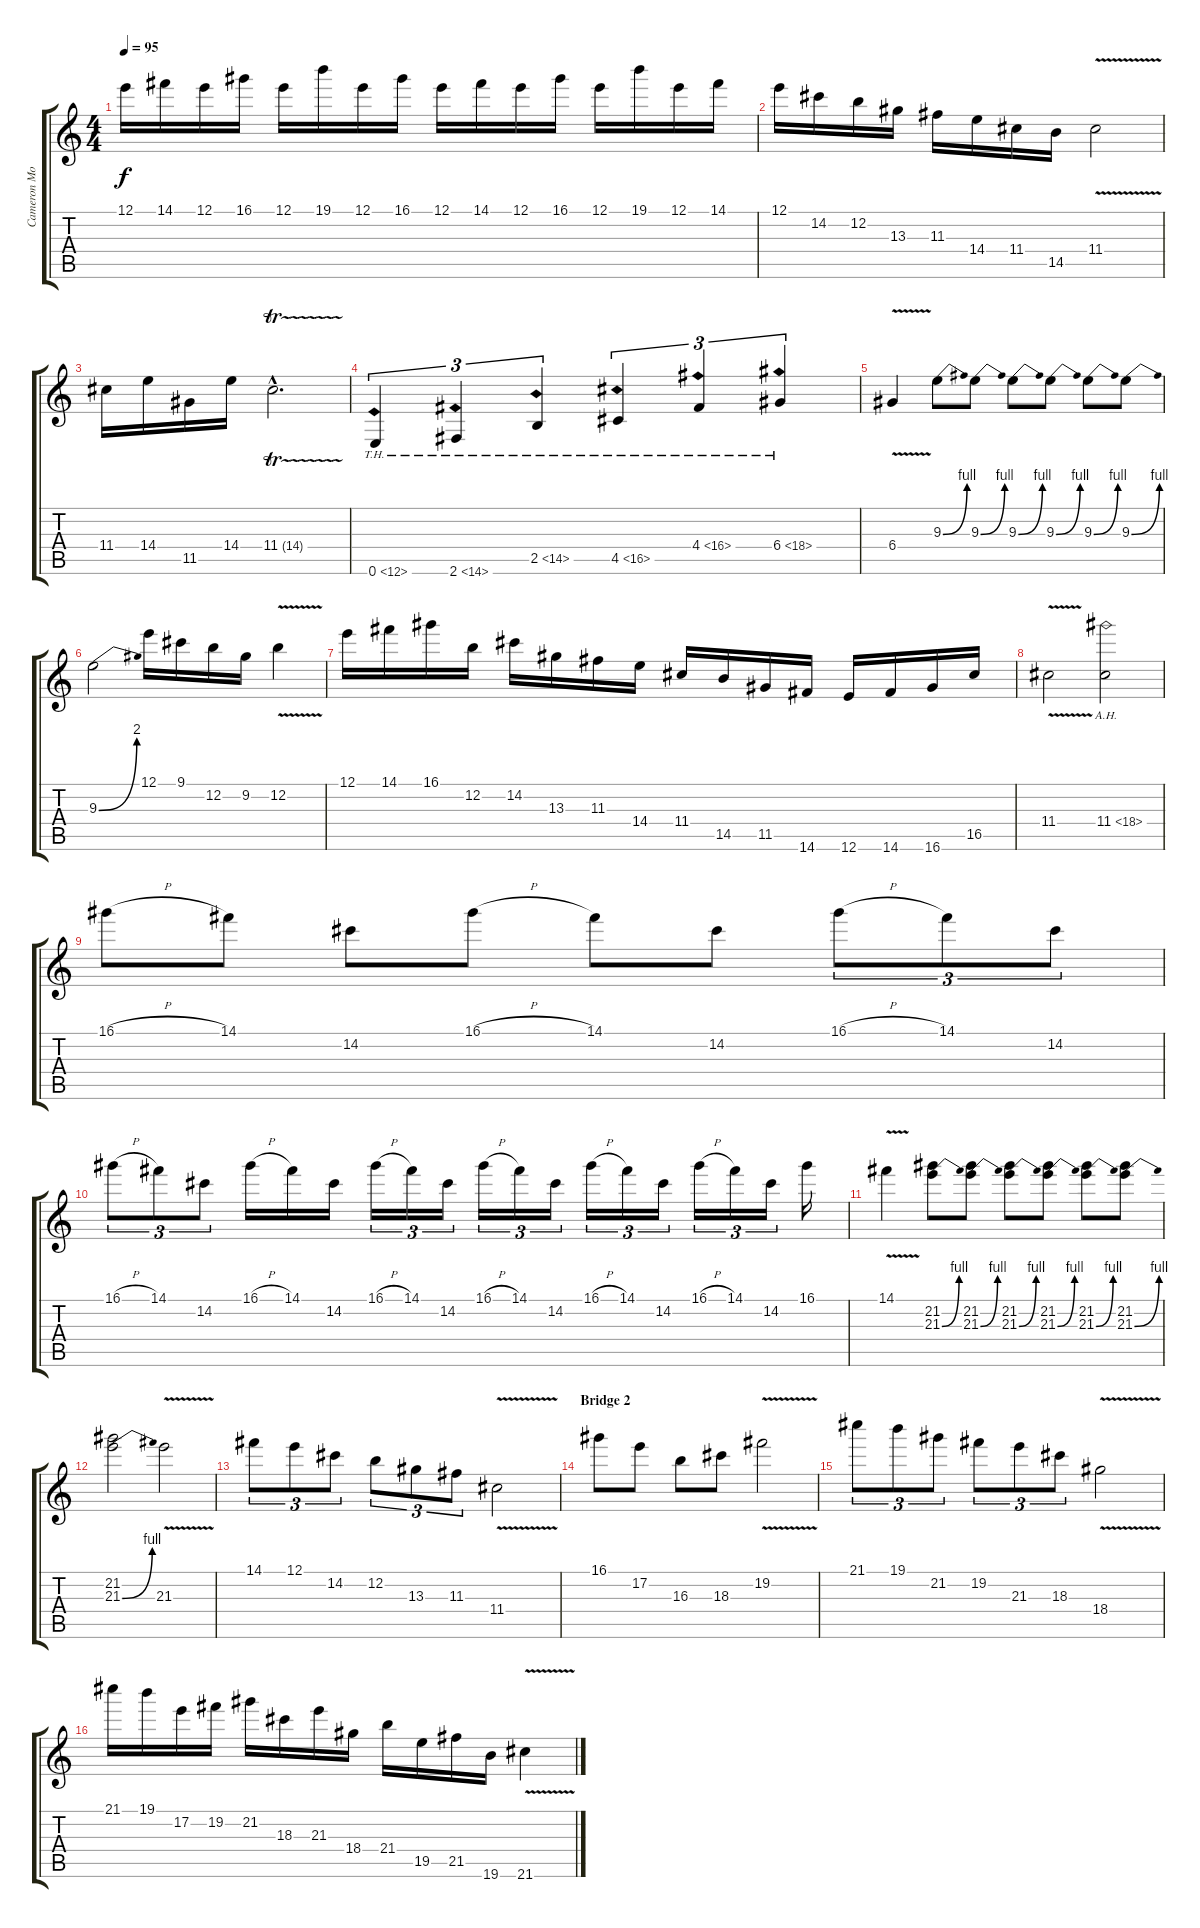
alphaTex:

\track ("Cameron Morrison" "Cameron Mo") {instrument distortionguitar}
\staff {score tabs}
\tuning (E4 B3 G3 D3 A2 E2) {hide}
\ts (4 4)
\tempo 95
\clef g2
\ks c
12.1.16{dy f} 14.1.16 12.1.16 16.1.16 12.1.16 19.1.16 12.1.16 16.1.16 12.1.16 14.1.16 12.1.16 16.1.16 12.1.16 19.1.16 12.1.16 14.1.16 |
12.1.16 14.2.16 12.2.16 13.3.16 11.3.16 14.4.16 11.4.16 14.5.16 11.4{v}.2 |
11.4.16 14.4.16 11.5.16 14.4.16 11.4{tr (14 16) hac}.2{d} |
0.6{th 12}.4{tu (3 2)} 2.6{th 12}.4{tu (3 2)} 2.5{th 12}.4{tu (3 2)} 4.5{th 12}.4{tu (3 2)} 4.4{th 12}.4{tu (3 2)} 6.4{th 12}.4{tu (3 2)} |
6.4{v}.4 9.3{be (bend 0 0 60 4)}.8 9.3{be (bend 0 0 60 4)}.8 9.3{be (bend 0 0 60 4)}.8 9.3{be (bend 0 0 60 4)}.8 9.3{be (bend 0 0 60 4)}.8 9.3{be (bend 0 0 60 4)}.8 |
9.3{be (bend 0 0 60 8)}.2 12.1.16 9.1.16 12.2.16 9.2.16 12.2{v}.4 |
12.1.16 14.1.16 16.1.16 12.2.16 14.2.16 13.3.16 11.3.16 14.4.16 11.4.16 14.5.16 11.5.16 14.6.16 12.6.16 14.6.16 16.6.16 16.5.16 |
11.4{v}.2 11.4{ah 7}.2 |
16.1{h}.8 14.1.8 14.2.8 16.1{h}.8 14.1.8 14.2.8 16.1{h}.8{tu (3 2)} 14.1.8{tu (3 2)} 14.2.8{tu (3 2)} |
16.1{h}.8{tu (3 2)} 14.1.8{tu (3 2)} 14.2.8{tu (3 2)} 16.1{h}.16 14.1.16 14.2.16 16.1{h}.16{tu (3 2)} 14.1.16{tu (3 2)} 14.2.16{tu (3 2)} 16.1{h}.16{tu (3 2)} 14.1.16{tu (3 2)} 14.2.16{tu (3 2)} 16.1{h}.16{tu (3 2)} 14.1.16{tu (3 2)} 14.2.16{tu (3 2)} 16.1{h}.16{tu (3 2)} 14.1.16{tu (3 2)} 14.2.16{tu (3 2)} 16.1.16 |
14.1{v}.4 (21.2 21.3{be (bend 0 0 60 4)}).8 (21.2 21.3{be (bend 0 0 60 4)}).8 (21.2 21.3{be (bend 0 0 60 4)}).8 (21.2 21.3{be (bend 0 0 60 4)}).8 (21.2 21.3{be (bend 0 0 60 4)}).8 (21.2 21.3{be (bend 0 0 60 4)}).8 |
(21.2 21.3{be (bend 0 0 60 4)}).2 21.3{v}.2 |
14.1.8{tu (3 2)} 12.1.8{tu (3 2)} 14.2.8{tu (3 2)} 12.2.8{tu (3 2)} 13.3.8{tu (3 2)} 11.3.8{tu (3 2)} 11.4{v}.2 |
\section ("" "Bridge 2")
16.1.8 17.2.8 16.3.8 18.3.8 19.2{v}.2 |
21.1.8{tu (3 2)} 19.1.8{tu (3 2)} 21.2.8{tu (3 2)} 19.2.8{tu (3 2)} 21.3.8{tu (3 2)} 18.3.8{tu (3 2)} 18.4{v}.2 |
21.1.16 19.1.16 17.2.16 19.2.16 21.2.16 18.3.16 21.3.16 18.4.16 21.4.16 19.5.16 21.5.16 19.6.16 21.6{v}.4
